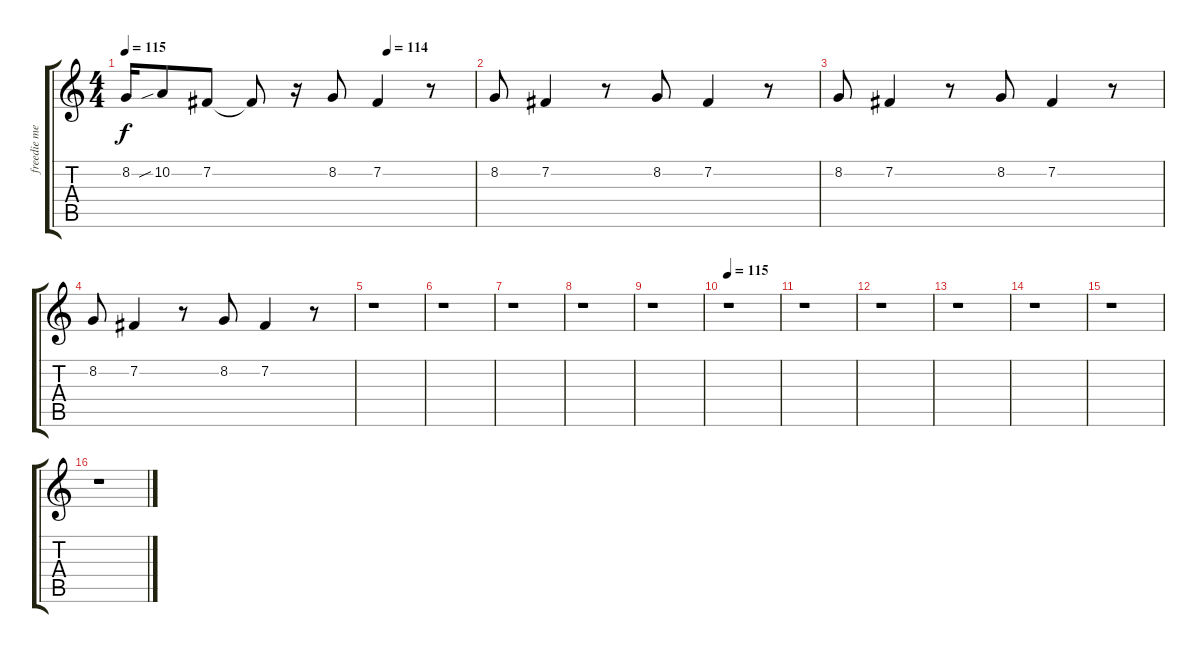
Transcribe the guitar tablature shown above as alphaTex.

\track ("freedie mercury" "freedie me") {instrument lead1square}
\staff {score tabs}
\tuning (E4 B3 G3 D3 A2 E2) {hide}
\ts (4 4)
\tempo 115
\tempo (114 0.75)
\clef g2
\ks c
8.2.16{dy f} 10.2{sib}.8 7.2.8 7.2{t}.8 r.16{volume 8} 8.2.8 7.2.4 r.8 |
8.2.8 7.2.4 r.8 8.2.8 7.2.4 r.8 |
8.2.8 7.2.4 r.8 8.2.8 7.2.4 r.8 |
8.2.8 7.2.4 r.8 8.2.8 7.2.4 r.8 |
r.1 |
r.1 |
r.1 |
r.1 |
r.1 |
\tempo 115
r.1 |
r.1 |
r.1 |
r.1 |
r.1 |
r.1 |
r.1
